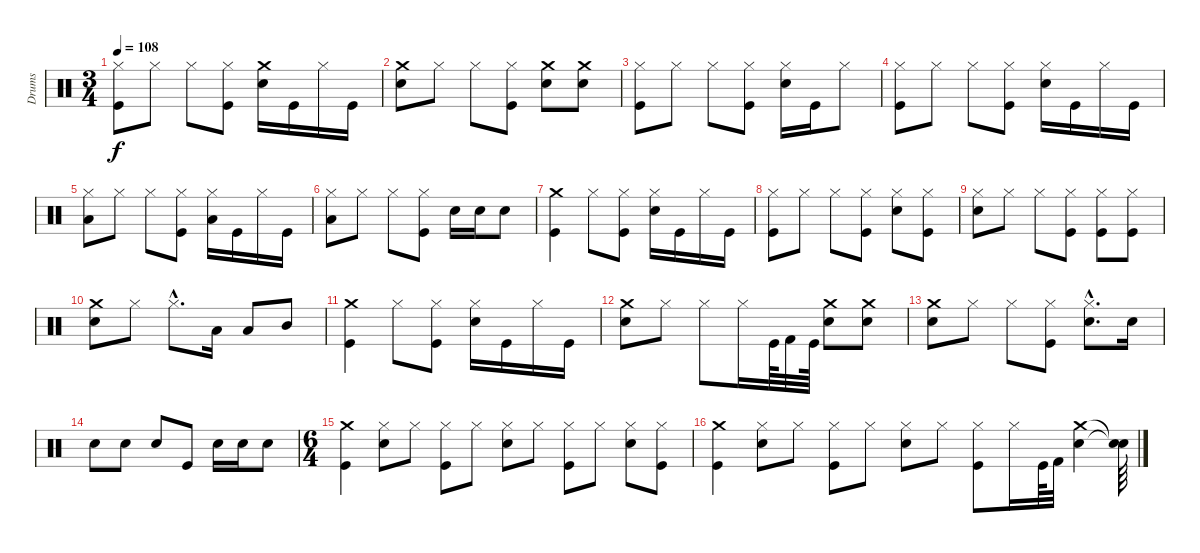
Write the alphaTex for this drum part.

\track ("Drums" "Drums") {instrument percussion}
\staff {score}
\articulation defaults
\ts (3 4)
\tempo 108
\clef neutral
\ks c
("Hi-Hat (closed)" "Kick (hit)").8{dy f} "Hi-Hat (closed)".8 "Hi-Hat (closed)".8 ("Kick (hit)" "Hi-Hat (closed)").8 ("Crash medium (hit)" "Snare (hit) 2").16 "Kick (hit)".16 "Hi-Hat (closed)".16 "Kick (hit)".16 |
("Crash medium (hit)" "Snare (hit) 2").8 "Hi-Hat (closed)".8 "Hi-Hat (closed)".8 ("Kick (hit)" "Hi-Hat (closed)").8 ("Crash medium (hit)" "Snare (hit) 2").8 ("Snare (hit) 2" "Crash medium (hit)").8 |
("Hi-Hat (closed)" "Kick (hit)").8 "Hi-Hat (closed)".8 "Hi-Hat (closed)".8 ("Kick (hit)" "Hi-Hat (closed)").8 ("Hi-Hat (closed)" "Snare (hit) 2").16 "Kick (hit)".16 "Hi-Hat (closed)".8 |
("Hi-Hat (closed)" "Kick (hit)").8 "Hi-Hat (closed)".8 "Hi-Hat (closed)".8 ("Kick (hit)" "Hi-Hat (closed)").8 ("Hi-Hat (closed)" "Snare (hit) 2").16 "Kick (hit)".16 "Hi-Hat (closed)".16 "Kick (hit)".16 |
("Hi-Hat (closed)" "Low Tom (hit)").8 "Hi-Hat (closed)".8 "Hi-Hat (closed)".8 ("Kick (hit)" "Hi-Hat (closed)").8 ("Hi-Hat (closed)" "Low Tom (hit)").16 "Kick (hit)".16 "Hi-Hat (closed)".16 "Kick (hit)".16 |
("Hi-Hat (closed)" "Low Tom (hit)").8 "Hi-Hat (closed)".8 "Hi-Hat (closed)".8 ("Kick (hit)" "Hi-Hat (closed)").8 "Snare (hit) 2".16 "Snare (hit) 2".16 "Snare (hit) 2".8 |
("Kick (hit)" "Crash medium (hit)").4 "Hi-Hat (closed)".8 ("Kick (hit)" "Hi-Hat (closed)").8 ("Hi-Hat (closed)" "Snare (hit) 2").16 "Kick (hit)".16 "Hi-Hat (closed)".16 "Kick (hit)".16 |
("Hi-Hat (closed)" "Kick (hit)").8 "Hi-Hat (closed)".8 "Hi-Hat (closed)".8 ("Kick (hit)" "Hi-Hat (closed)").8 ("Hi-Hat (closed)" "Snare (hit) 2").8 ("Kick (hit)" "Hi-Hat (closed)").8 |
("Hi-Hat (closed)" "Snare (hit) 2").8 "Hi-Hat (closed)".8 "Hi-Hat (closed)".8 ("Kick (hit)" "Hi-Hat (closed)").8 ("Hi-Hat (closed)" "Kick (hit)").8 ("Hi-Hat (closed)" "Kick (hit)").8 |
("Crash medium (hit)" "Snare (hit) 2").8 "Hi-Hat (closed)".8 "Hi-Hat (closed)"{hac}.8{d} "Low Tom (hit)".16 "Low Tom (hit)".8 "Mid Tom (hit)".8 |
("Crash medium (hit)" "Kick (hit)").4 "Hi-Hat (closed)".8 ("Kick (hit)" "Hi-Hat (closed)").8 ("Hi-Hat (closed)" "Snare (hit) 2").16 "Kick (hit)".16 "Hi-Hat (closed)".16 "Kick (hit)".16 |
("Crash medium (hit)" "Snare (hit) 2").8 "Hi-Hat (closed)".8 "Hi-Hat (closed)".8 "Hi-Hat (closed)".16 "Kick (hit)".64 "Kick (hit) 2".32 "Kick (hit)".64 ("Crash medium (hit)" "Snare (hit) 2").8 ("Crash medium (hit)" "Snare (hit) 2").8 |
("Crash medium (hit)" "Snare (hit) 2").8 "Hi-Hat (closed)".8 "Hi-Hat (closed)".8 ("Kick (hit)" "Hi-Hat (closed)").8 ("Hi-Hat (closed)"{hac} "Snare (hit) 2"{hac}).8{d} "Snare (hit) 2".16 |
"Snare (hit) 2".8 "Snare (hit) 2".8 "Snare (hit) 2".8 "Kick (hit)".8 "Snare (hit) 2".16 "Snare (hit) 2".16 "Snare (hit) 2".8 |
\ts (6 4)
("Kick (hit)" "Crash medium (hit)").4 ("Hi-Hat (closed)" "Snare (hit) 2").8 "Hi-Hat (closed)".8 ("Hi-Hat (closed)" "Kick (hit)").8 "Hi-Hat (closed)".8 ("Snare (hit) 2" "Hi-Hat (closed)").8 "Hi-Hat (closed)".8 ("Hi-Hat (closed)" "Kick (hit)").8 "Hi-Hat (closed)".8 ("Snare (hit) 2" "Hi-Hat (closed)").8 ("Kick (hit)" "Hi-Hat (closed)").8 |
("Crash medium (hit)" "Kick (hit)").4 ("Hi-Hat (closed)" "Snare (hit) 2").8 "Hi-Hat (closed)".8 ("Hi-Hat (closed)" "Kick (hit)").8 "Hi-Hat (closed)".8 ("Snare (hit) 2" "Hi-Hat (closed)").8 "Hi-Hat (closed)".8 ("Hi-Hat (closed)" "Kick (hit)").8 "Hi-Hat (closed)".16 "Kick (hit)".64 "Kick (hit) 2".32 ("Crash medium (hit)" "Snare (hit) 2").4 ("Snare (hit)"{t} "Snare (hit)"{t}).64
